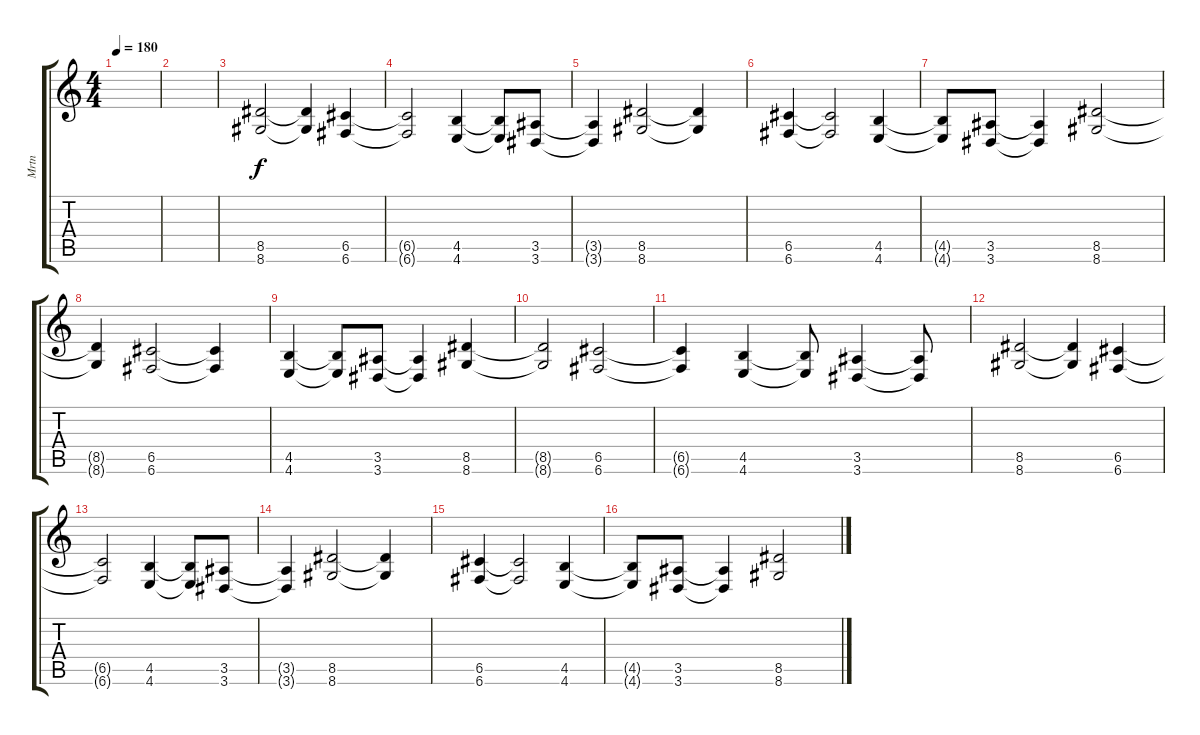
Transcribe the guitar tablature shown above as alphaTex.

\track ("Mrtn" "Mrtn") {instrument distortionguitar}
\staff {score tabs}
\tuning (D4 A3 F3 C3 G2 C2) {hide}
\ts (4 4)
\tempo 180
\clef g2
\ks c
|
|
(8.5 8.6).2 (8.5{t} 8.6{t}).4 (6.5 6.6).4 |
(6.5{t} 6.6{t}).2 (4.5 4.6).4 (4.5{t} 4.6{t}).8 (3.5 3.6).8 |
(3.5{t} 3.6{t}).4 (8.5 8.6).2 (8.5{t} 8.6{t}).4 |
(6.5 6.6).4 (6.5{t} 6.6{t}).2 (4.5 4.6).4 |
(4.5{t} 4.6{t}).8 (3.5 3.6).8 (3.5{t} 3.6{t}).4 (8.5 8.6).2 |
(8.5{t} 8.6{t}).4 (6.5 6.6).2 (6.5{t} 6.6{t}).4 |
(4.5 4.6).4 (4.5{t} 4.6{t}).8 (3.5 3.6).8 (3.5{t} 3.6{t}).4 (8.5 8.6).4 |
(8.5{t} 8.6{t}).2 (6.5 6.6).2 |
(6.5{t} 6.6{t}).4 (4.5 4.6).4 (4.5{t} 4.6{t}).8 (3.5 3.6).4 (3.5{t} 3.6{t}).8 |
(8.5 8.6).2 (8.5{t} 8.6{t}).4 (6.5 6.6).4 |
(6.5{t} 6.6{t}).2 (4.5 4.6).4 (4.5{t} 4.6{t}).8 (3.5 3.6).8 |
(3.5{t} 3.6{t}).4 (8.5 8.6).2 (8.5{t} 8.6{t}).4 |
(6.5 6.6).4 (6.5{t} 6.6{t}).2 (4.5 4.6).4 |
(4.5{t} 4.6{t}).8 (3.5 3.6).8 (3.5{t} 3.6{t}).4 (8.5 8.6).2
